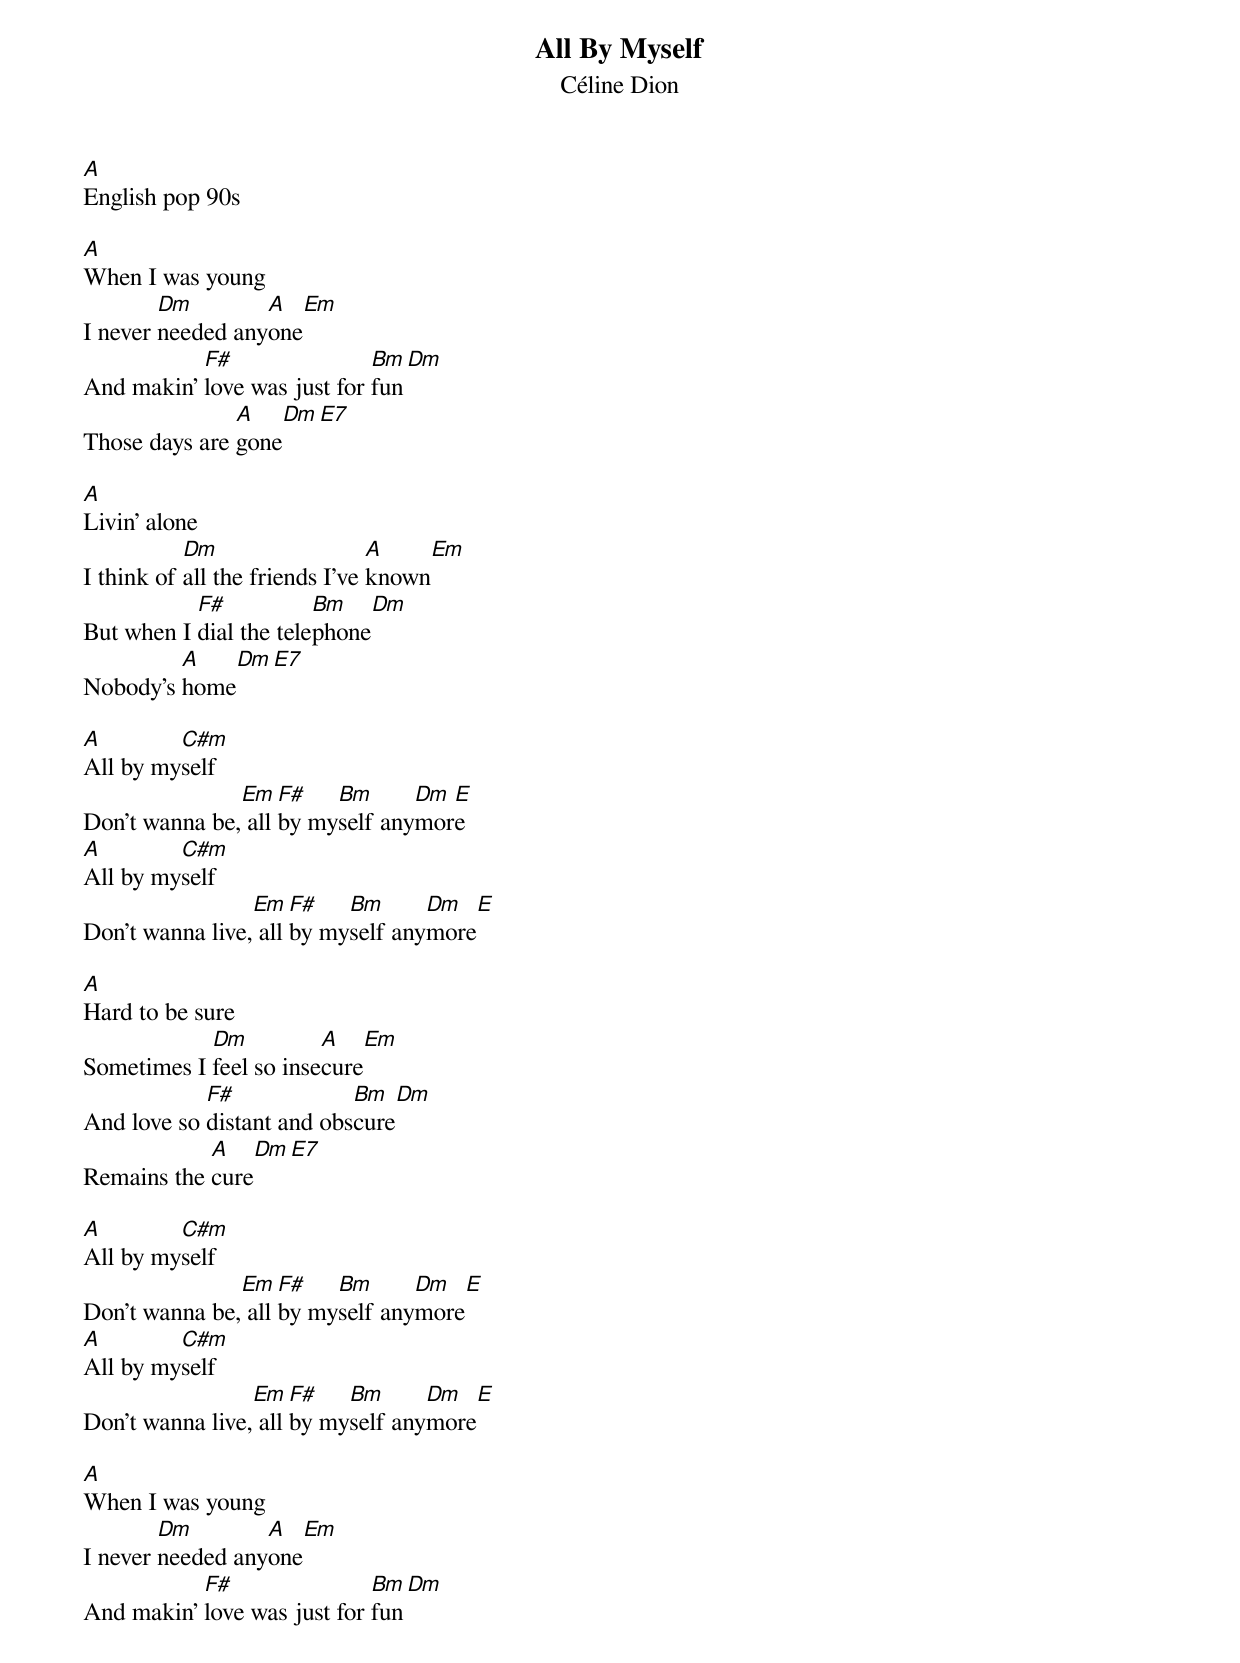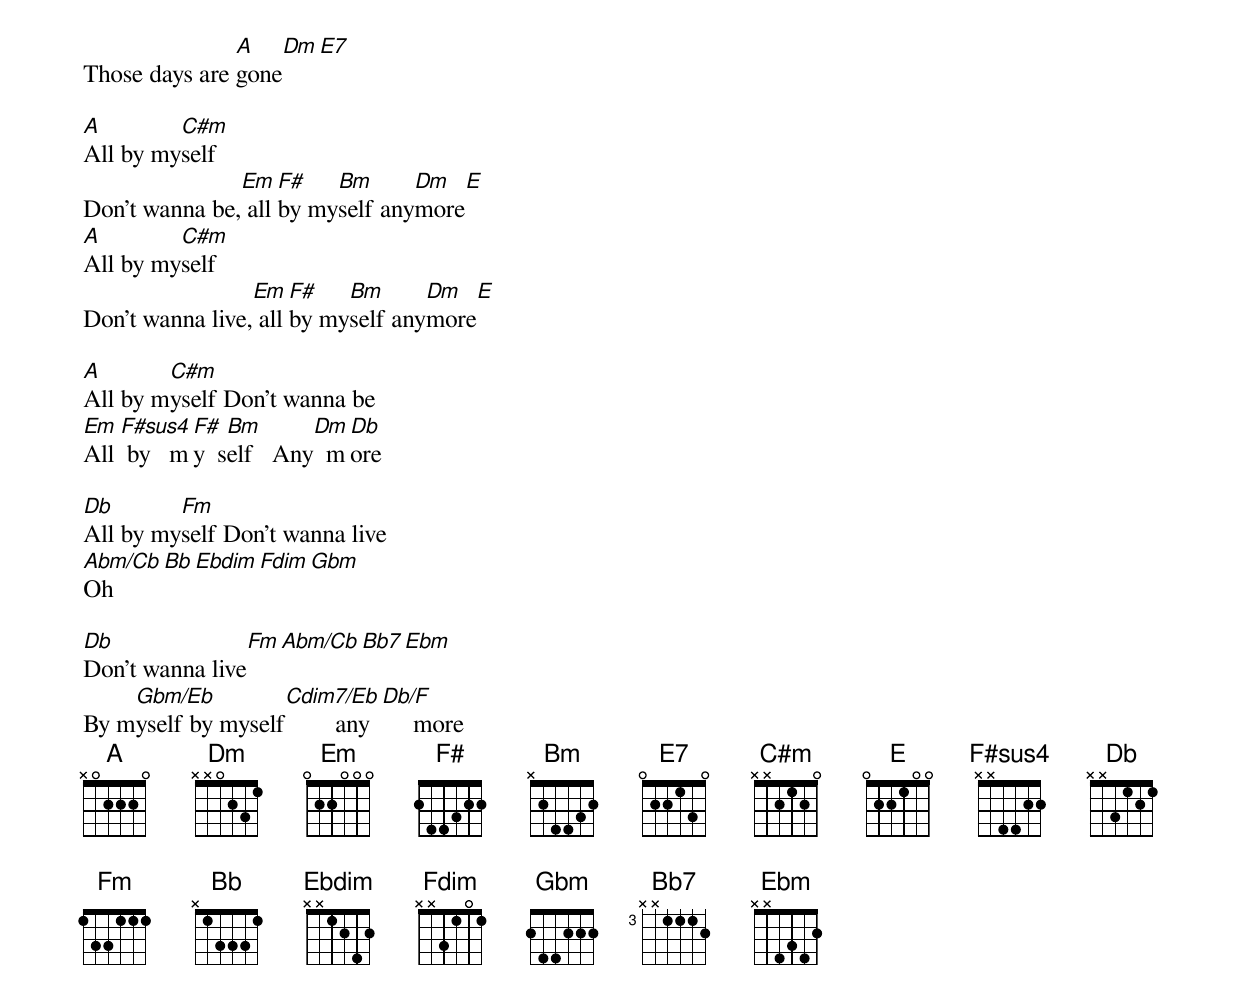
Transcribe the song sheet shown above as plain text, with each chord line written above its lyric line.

All By Myself
Céline Dion
A
English pop 90s

A
When I was young
        Dm        A   Em
I never needed anyone
           F#                Bm   Dm
And makin' love was just for fun
               A   Dm E7
Those days are gone

A
Livin' alone
           Dm                   A     Em
I think of all the friends I've known
           F#           Bm    Dm
But when I dial the telephone
         A   Dm E7
Nobody's home

A        C#m
All by myself
               Em   F#   Bm      Dm E
Don't wanna be, all by myself anymore
A        C#m
All by myself
                 Em   F#   Bm      Dm  E
Don't wanna live, all by myself anymore

A
Hard to be sure
            Dm          A    Em
Sometimes I feel so insecure
            F#             Bm   Dm
And love so distant and obscure
            A   Dm E7
Remains the cure

A        C#m
All by myself
               Em   F#   Bm      Dm  E
Don't wanna be, all by myself anymore
A        C#m
All by myself
                 Em   F#   Bm      Dm  E
Don't wanna live, all by myself anymore

A
When I was young
        Dm        A   Em
I never needed anyone
           F#                Bm   Dm
And makin' love was just for fun
               A   Dm E7
Those days are gone

A        C#m
All by myself
               Em   F#   Bm      Dm  E
Don't wanna be, all by myself anymore
A        C#m
All by myself
                 Em   F#   Bm      Dm  E
Don't wanna live, all by myself anymore

A       C#m
All by myself Don't wanna be
Em  F#sus4 F#  Bm       Dm Db
All  by   my  self   Any  more

Db       Fm
All by myself Don't wanna live
Abm/Cb   Bb  Ebdim  Fdim   Gbm
Oh

Db                Fm  Abm/Cb    Bb7  Ebm
Don't wanna live
    Gbm/Eb         Cdim7/Eb    Db/F
By myself by myself        any      more
